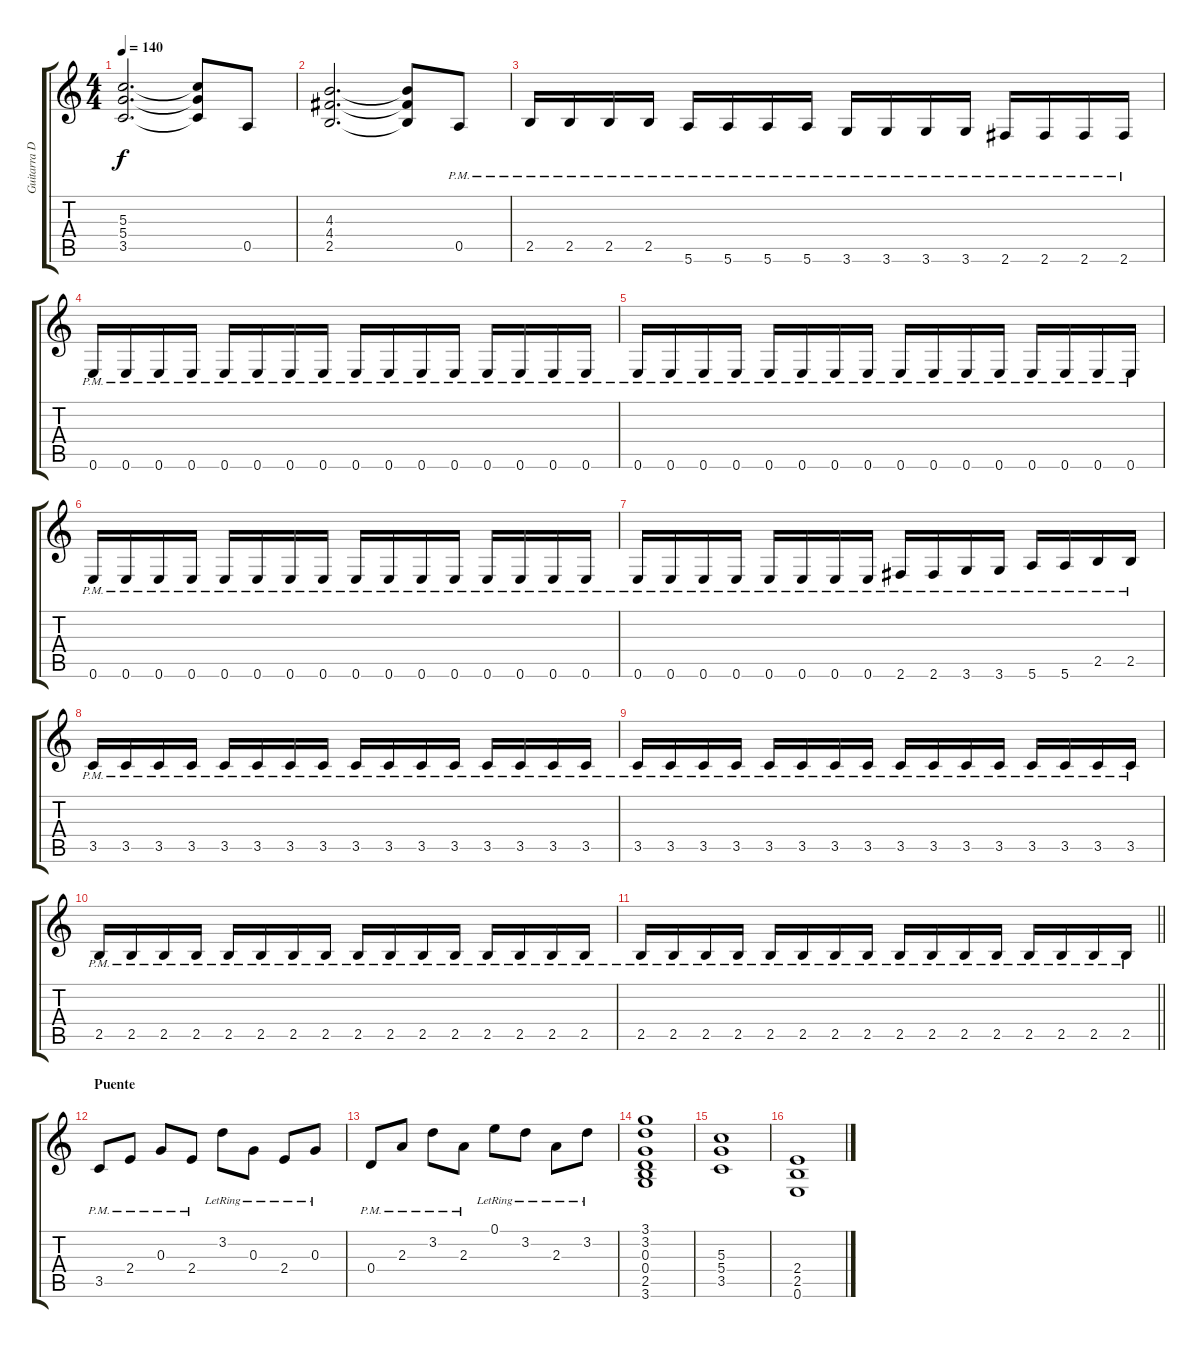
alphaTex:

\track ("Guitarra Der" "Guitarra D") {instrument distortionguitar}
\staff {score tabs}
\tuning (E4 B3 G3 D3 A2 E2) {hide}
\ts (4 4)
\tempo 140
\clef g2
\ks c
(5.3{t} 5.4{t} 3.5{t}).2{d dy f} (5.3{t} 5.4{t} 3.5{t}).8 0.5.8 |
(4.3 4.4 2.5).2{d} (4.3{t} 4.4{t} 2.5{t}).8 0.5{pm}.8 |
2.5{pm}.16 2.5{pm}.16 2.5{pm}.16 2.5{pm}.16 5.6{pm}.16 5.6{pm}.16 5.6{pm}.16 5.6{pm}.16 3.6{pm}.16 3.6{pm}.16 3.6{pm}.16 3.6{pm}.16 2.6{pm}.16 2.6{pm}.16 2.6{pm}.16 2.6{pm}.16 |
0.6{pm}.16 0.6{pm}.16 0.6{pm}.16 0.6{pm}.16 0.6{pm}.16 0.6{pm}.16 0.6{pm}.16 0.6{pm}.16 0.6{pm}.16 0.6{pm}.16 0.6{pm}.16 0.6{pm}.16 0.6{pm}.16 0.6{pm}.16 0.6{pm}.16 0.6{pm}.16 |
0.6{pm}.16 0.6{pm}.16 0.6{pm}.16 0.6{pm}.16 0.6{pm}.16 0.6{pm}.16 0.6{pm}.16 0.6{pm}.16 0.6{pm}.16 0.6{pm}.16 0.6{pm}.16 0.6{pm}.16 0.6{pm}.16 0.6{pm}.16 0.6{pm}.16 0.6{pm}.16 |
0.6{pm}.16 0.6{pm}.16 0.6{pm}.16 0.6{pm}.16 0.6{pm}.16 0.6{pm}.16 0.6{pm}.16 0.6{pm}.16 0.6{pm}.16 0.6{pm}.16 0.6{pm}.16 0.6{pm}.16 0.6{pm}.16 0.6{pm}.16 0.6{pm}.16 0.6{pm}.16 |
0.6{pm}.16 0.6{pm}.16 0.6{pm}.16 0.6{pm}.16 0.6{pm}.16 0.6{pm}.16 0.6{pm}.16 0.6{pm}.16 2.6{pm}.16 2.6{pm}.16 3.6{pm}.16 3.6{pm}.16 5.6{pm}.16 5.6{pm}.16 2.5{pm}.16 2.5{pm}.16 |
3.5{pm}.16 3.5{pm}.16 3.5{pm}.16 3.5{pm}.16 3.5{pm}.16 3.5{pm}.16 3.5{pm}.16 3.5{pm}.16 3.5{pm}.16 3.5{pm}.16 3.5{pm}.16 3.5{pm}.16 3.5{pm}.16 3.5{pm}.16 3.5{pm}.16 3.5{pm}.16 |
3.5{pm}.16 3.5{pm}.16 3.5{pm}.16 3.5{pm}.16 3.5{pm}.16 3.5{pm}.16 3.5{pm}.16 3.5{pm}.16 3.5{pm}.16 3.5{pm}.16 3.5{pm}.16 3.5{pm}.16 3.5{pm}.16 3.5{pm}.16 3.5{pm}.16 3.5{pm}.16 |
2.5{pm}.16 2.5{pm}.16 2.5{pm}.16 2.5{pm}.16 2.5{pm}.16 2.5{pm}.16 2.5{pm}.16 2.5{pm}.16 2.5{pm}.16 2.5{pm}.16 2.5{pm}.16 2.5{pm}.16 2.5{pm}.16 2.5{pm}.16 2.5{pm}.16 2.5{pm}.16 |
\barLineRight lightlight
2.5{pm}.16 2.5{pm}.16 2.5{pm}.16 2.5{pm}.16 2.5{pm}.16 2.5{pm}.16 2.5{pm}.16 2.5{pm}.16 2.5{pm}.16 2.5{pm}.16 2.5{pm}.16 2.5{pm}.16 2.5{pm}.16 2.5{pm}.16 2.5{pm}.16 2.5{pm}.16 |
\section ("" "Puente")
3.5{pm}.8 2.4{pm}.8 0.3{pm}.8 2.4{pm}.8 3.2{lr}.8 0.3{lr}.8 2.4{lr}.8 0.3{lr}.8 |
0.4{pm}.8 2.3{pm}.8 3.2{pm}.8 2.3{pm}.8 0.1{lr}.8 3.2{lr}.8 2.3{lr}.8 3.2{lr}.8 |
(3.1 3.2 0.3 0.4 2.5 3.6).1 |
(5.3 5.4 3.5).1 |
(2.4 2.5 0.6).1
